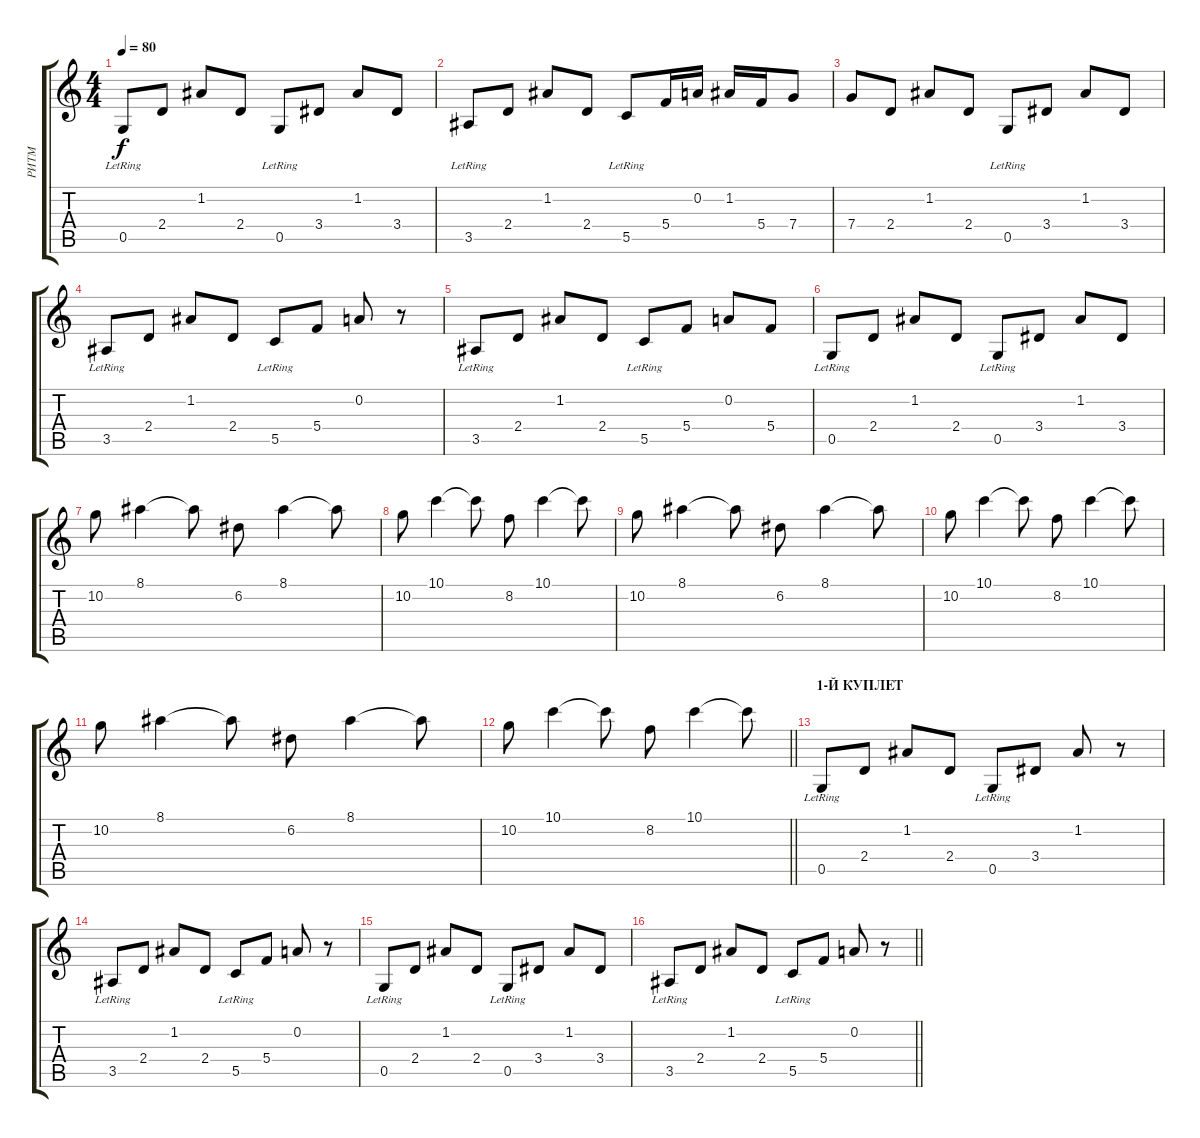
\track ("РИТМ" "РИТМ") {instrument electricguitarclean}
\staff {score tabs}
\tuning (D4 A3 F3 C3 G2 D2) {hide}
\ts (4 4)
\tempo 80
\clef g2
\ks c
0.5{lr}.8{dy f} 2.4.8 1.2.8 2.4.8 0.5{lr}.8 3.4.8 1.2.8 3.4.8 |
3.5{lr}.8 2.4.8 1.2.8 2.4.8 5.5{lr}.8 5.4.16 0.2.16 1.2.16 5.4.16 7.4.8 |
7.4.8 2.4.8 1.2.8 2.4.8 0.5{lr}.8 3.4.8 1.2.8 3.4.8 |
3.5{lr}.8 2.4.8 1.2.8 2.4.8 5.5{lr}.8 5.4.8 0.2.8 r.8 |
3.5{lr}.8 2.4.8 1.2.8 2.4.8 5.5{lr}.8 5.4.8 0.2.8 5.4.8 |
0.5{lr}.8 2.4.8 1.2.8 2.4.8 0.5{lr}.8 3.4.8 1.2.8 3.4.8 |
10.2.8 8.1.4 8.1{t}.8 6.2.8 8.1.4 8.1{t}.8 |
10.2.8 10.1.4 10.1{t}.8 8.2.8 10.1.4 10.1{t}.8 |
10.2.8 8.1.4 8.1{t}.8 6.2.8 8.1.4 8.1{t}.8 |
10.2.8 10.1.4 10.1{t}.8 8.2.8 10.1.4 10.1{t}.8 |
10.2.8 8.1.4 8.1{t}.8 6.2.8 8.1.4 8.1{t}.8 |
\barLineRight lightlight
10.2.8 10.1.4 10.1{t}.8 8.2.8 10.1.4 10.1{t}.8 |
\section ("" "1-Й КУПЛЕТ")
0.5{lr}.8 2.4.8 1.2.8 2.4.8 0.5{lr}.8 3.4.8 1.2.8 r.8 |
3.5{lr}.8 2.4.8 1.2.8 2.4.8 5.5{lr}.8 5.4.8 0.2.8 r.8 |
0.5{lr}.8 2.4.8 1.2.8 2.4.8 0.5{lr}.8 3.4.8 1.2.8 3.4.8 |
\barLineRight lightlight
3.5{lr}.8 2.4.8 1.2.8 2.4.8 5.5{lr}.8 5.4.8 0.2.8 r.8
